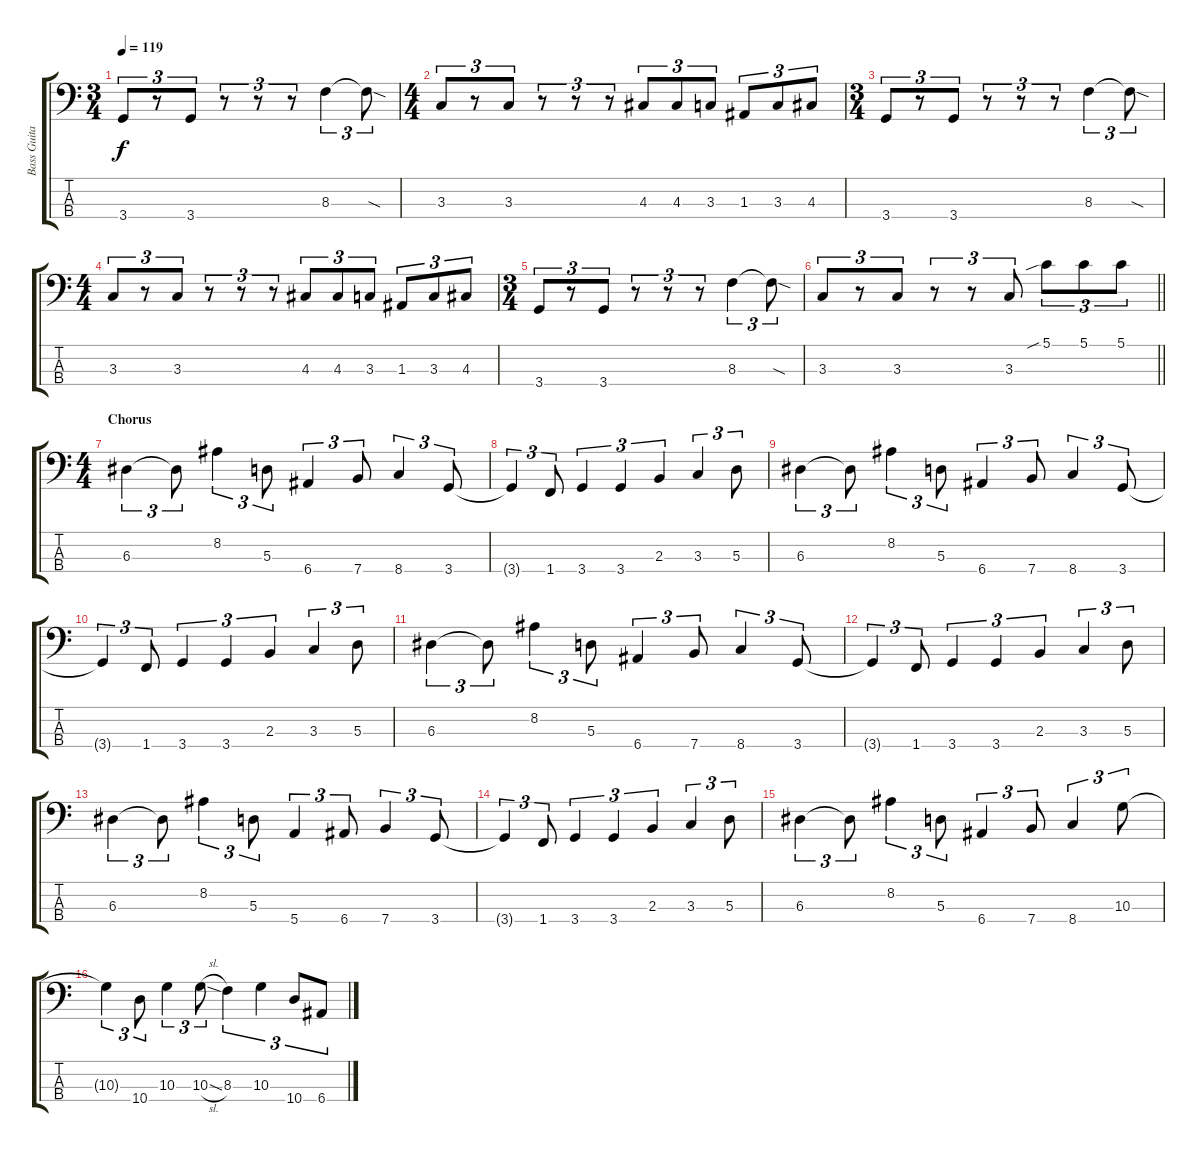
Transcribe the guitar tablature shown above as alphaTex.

\track ("Bass Guitar" "Bass Guita") {instrument electricbassfinger}
\staff {score tabs}
\tuning (G2 D2 A1 E1) {hide}
\ts (3 4)
\tempo 119
\clef f4
\ks c
3.4.8{tu (3 2) dy f} r.8{tu (3 2)} 3.4.8{tu (3 2)} r.8{tu (3 2)} r.8{tu (3 2)} r.8{tu (3 2)} 8.3.4{tu (3 2)} 8.3{sod t}.8{tu (3 2)} |
\ts (4 4)
3.3.8{tu (3 2)} r.8{tu (3 2)} 3.3.8{tu (3 2)} r.8{tu (3 2)} r.8{tu (3 2)} r.8{tu (3 2)} 4.3.8{tu (3 2)} 4.3.8{tu (3 2)} 3.3.8{tu (3 2)} 1.3.8{tu (3 2)} 3.3.8{tu (3 2)} 4.3.8{tu (3 2)} |
\ts (3 4)
3.4.8{tu (3 2)} r.8{tu (3 2)} 3.4.8{tu (3 2)} r.8{tu (3 2)} r.8{tu (3 2)} r.8{tu (3 2)} 8.3.4{tu (3 2)} 8.3{sod t}.8{tu (3 2)} |
\ts (4 4)
3.3.8{tu (3 2)} r.8{tu (3 2)} 3.3.8{tu (3 2)} r.8{tu (3 2)} r.8{tu (3 2)} r.8{tu (3 2)} 4.3.8{tu (3 2)} 4.3.8{tu (3 2)} 3.3.8{tu (3 2)} 1.3.8{tu (3 2)} 3.3.8{tu (3 2)} 4.3.8{tu (3 2)} |
\ts (3 4)
3.4.8{tu (3 2)} r.8{tu (3 2)} 3.4.8{tu (3 2)} r.8{tu (3 2)} r.8{tu (3 2)} r.8{tu (3 2)} 8.3.4{tu (3 2)} 8.3{sod t}.8{tu (3 2)} |
\barLineRight lightlight
3.3.8{tu (3 2)} r.8{tu (3 2)} 3.3.8{tu (3 2)} r.8{tu (3 2)} r.8{tu (3 2)} 3.3.8{tu (3 2)} 5.1{sib}.8{tu (3 2)} 5.1.8{tu (3 2)} 5.1.8{tu (3 2)} |
\ts (4 4)
\section ("" "Chorus")
6.3.4{tu (3 2)} 6.3{t}.8{tu (3 2)} 8.2.4{tu (3 2)} 5.3.8{tu (3 2)} 6.4.4{tu (3 2)} 7.4.8{tu (3 2)} 8.4.4{tu (3 2)} 3.4.8{tu (3 2)} |
3.4{t}.4{tu (3 2)} 1.4.8{tu (3 2)} 3.4.4{tu (3 2)} 3.4.4{tu (3 2)} 2.3.4{tu (3 2)} 3.3.4{tu (3 2)} 5.3.8{tu (3 2)} |
6.3.4{tu (3 2)} 6.3{t}.8{tu (3 2)} 8.2.4{tu (3 2)} 5.3.8{tu (3 2)} 6.4.4{tu (3 2)} 7.4.8{tu (3 2)} 8.4.4{tu (3 2)} 3.4.8{tu (3 2)} |
3.4{t}.4{tu (3 2)} 1.4.8{tu (3 2)} 3.4.4{tu (3 2)} 3.4.4{tu (3 2)} 2.3.4{tu (3 2)} 3.3.4{tu (3 2)} 5.3.8{tu (3 2)} |
6.3.4{tu (3 2)} 6.3{t}.8{tu (3 2)} 8.2.4{tu (3 2)} 5.3.8{tu (3 2)} 6.4.4{tu (3 2)} 7.4.8{tu (3 2)} 8.4.4{tu (3 2)} 3.4.8{tu (3 2)} |
3.4{t}.4{tu (3 2)} 1.4.8{tu (3 2)} 3.4.4{tu (3 2)} 3.4.4{tu (3 2)} 2.3.4{tu (3 2)} 3.3.4{tu (3 2)} 5.3.8{tu (3 2)} |
6.3.4{tu (3 2)} 6.3{t}.8{tu (3 2)} 8.2.4{tu (3 2)} 5.3.8{tu (3 2)} 5.4.4{tu (3 2)} 6.4.8{tu (3 2)} 7.4.4{tu (3 2)} 3.4.8{tu (3 2)} |
3.4{t}.4{tu (3 2)} 1.4.8{tu (3 2)} 3.4.4{tu (3 2)} 3.4.4{tu (3 2)} 2.3.4{tu (3 2)} 3.3.4{tu (3 2)} 5.3.8{tu (3 2)} |
6.3.4{tu (3 2)} 6.3{t}.8{tu (3 2)} 8.2.4{tu (3 2)} 5.3.8{tu (3 2)} 6.4.4{tu (3 2)} 7.4.8{tu (3 2)} 8.4.4{tu (3 2)} 10.3.8{tu (3 2)} |
10.3{t}.4{tu (3 2)} 10.4.8{tu (3 2)} 10.3.4{tu (3 2)} 10.3{sl}.8{tu (3 2)} 8.3.4{tu (3 2)} 10.3.4{tu (3 2)} 10.4.8{tu (3 2)} 6.4.8{tu (3 2)}
